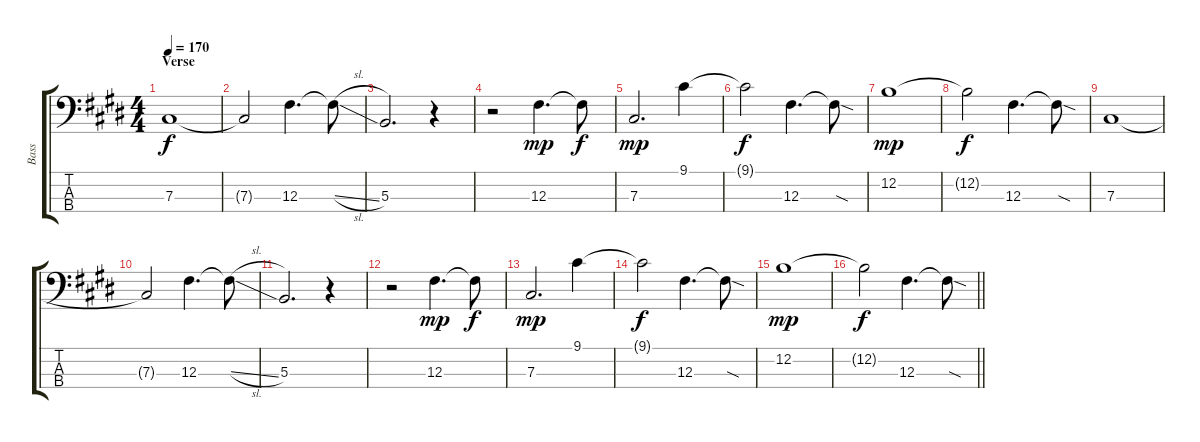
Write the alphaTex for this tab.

\track ("Bass" "Bass") {instrument electricbassfinger}
\staff {score tabs}
\tuning (E2 B1 Gb1 Db1) {hide}
\ts (4 4)
\section ("" "Verse")
\tempo 170
\clef f4
\ks c#minor
7.3.1{dy f} |
7.3{t}.2 12.3.4{d} 12.3{sl t}.8 |
5.3.2{d} r.4 |
r.2 12.3.4{d dy mp} 12.3{t}.8{dy f} |
7.3.2{d dy mp} 9.1.4 |
9.1{t}.2{dy f} 12.3.4{d} 12.3{sod t}.8 |
12.2.1{dy mp} |
12.2{t}.2{dy f} 12.3.4{d} 12.3{sod t}.8 |
7.3.1 |
7.3{t}.2 12.3.4{d} 12.3{sl t}.8 |
5.3.2{d} r.4 |
r.2 12.3.4{d dy mp} 12.3{t}.8{dy f} |
7.3.2{d dy mp} 9.1.4 |
9.1{t}.2{dy f} 12.3.4{d} 12.3{sod t}.8 |
12.2.1{dy mp} |
\barLineRight lightlight
12.2{t}.2{dy f} 12.3.4{d} 12.3{sod t}.8
